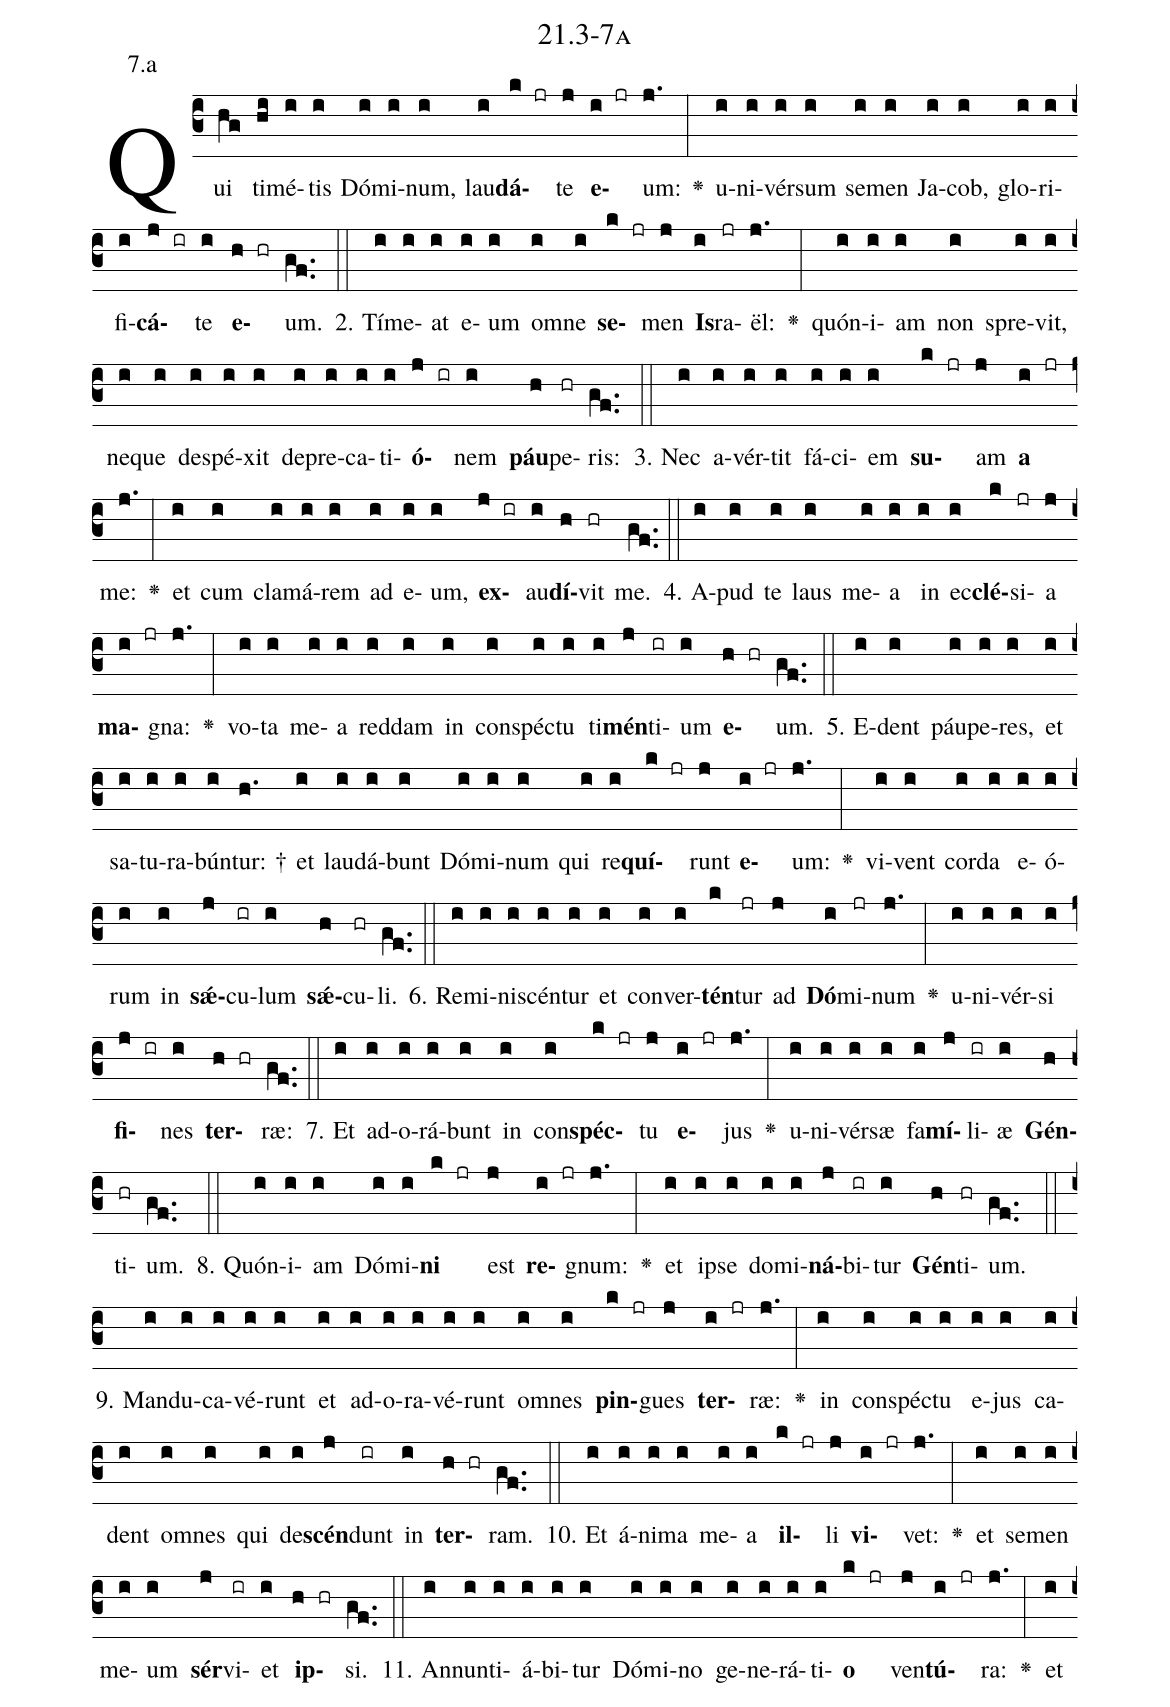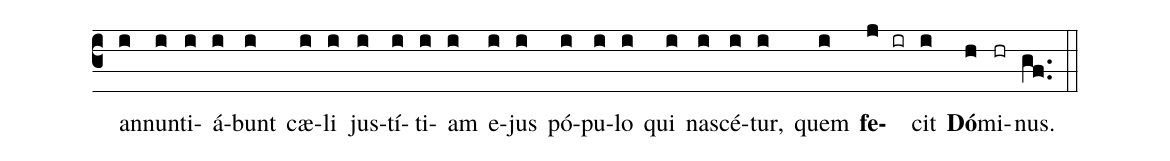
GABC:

name: 21.3-7a;
annotation: 7.a;
%%
(c3)Qui(hg) ti(hi)mé(i)tis(i) Dó(i)mi(i)num,(i) lau(i)<b>dá</b>(k jr)te(j) <b>e</b>(i jr)um:(j.) <v>\greheightstar</v>(:) u(i)ni(i)vér(i)sum(i) se(i)men(i) Ja(i)cob,(i) glo(i)ri(i)fi(i)<b>cá</b>(j ir)te(i) <b>e</b>(h hr)um.(gf..) (::)
2. Tí(i)me(i)at(i) e(i)um(i) om(i)ne(i) <b>se</b>(k jr)men(j) <b>Is</b>(i)ra(jr)ël:(j.) <v>\greheightstar</v>(:) quón(i)i(i)am(i) non(i) spre(i)vit,(i) ne(i)que(i) de(i)spé(i)xit(i) de(i)pre(i)ca(i)ti(i)<b>ó</b>(j ir)nem(i) <b>páu</b>(h)pe(hr)ris:(gf..) (::)
3. Nec(i) a(i)vér(i)tit(i) fá(i)ci(i)em(i) <b>su</b>(k jr)am(j) <b>a</b>(i jr) me:(j.) <v>\greheightstar</v>(:) et(i) cum(i) cla(i)má(i)rem(i) ad(i) e(i)um,(i) <b>ex</b>(j ir)au(i)<b>dí</b>(h)vit(hr) me.(gf..) (::)
4. A(i)pud(i) te(i) laus(i) me(i)a(i) in(i) ec(i)<b>clé</b>(k)si(jr)a(j) <b>ma</b>(i jr)gna:(j.) <v>\greheightstar</v>(:) vo(i)ta(i) me(i)a(i) red(i)dam(i) in(i) con(i)spéc(i)tu(i) ti(i)<b>mén</b>(j)ti(ir)um(i) <b>e</b>(h hr)um.(gf..) (::)
5. E(i)dent(i) páu(i)pe(i)res,(i) et(i) sa(i)tu(i)ra(i)bún(i)tur: †(h.) et(i) lau(i)dá(i)bunt(i) Dó(i)mi(i)num(i) qui(i) re(i)<b>quí</b>(k jr)runt(j) <b>e</b>(i jr)um:(j.) <v>\greheightstar</v>(:) vi(i)vent(i) cor(i)da(i) e(i)ó(i)rum(i) in(i) <b>sǽ</b>(j)cu(ir)lum(i) <b>sǽ</b>(h)cu(hr)li.(gf..) (::)
6. Re(i)mi(i)ni(i)scén(i)tur(i) et(i) con(i)ver(i)<b>tén</b>(k)tur(jr) ad(j) <b>Dó</b>(i)mi(jr)num(j.) <v>\greheightstar</v>(:) u(i)ni(i)vér(i)si(i) <b>fi</b>(j ir)nes(i) <b>ter</b>(h hr)ræ:(gf..) (::)
7. Et(i) ad(i)o(i)rá(i)bunt(i) in(i) con(i)<b>spéc</b>(k jr)tu(j) <b>e</b>(i jr)jus(j.) <v>\greheightstar</v>(:) u(i)ni(i)vér(i)sæ(i) fa(i)<b>mí</b>(j)li(ir)æ(i) <b>Gén</b>(h)ti(hr)um.(gf..) (::)
8. Quón(i)i(i)am(i) Dó(i)mi(i)<b>ni</b>(k jr) est(j) <b>re</b>(i jr)gnum:(j.) <v>\greheightstar</v>(:) et(i) ip(i)se(i) do(i)mi(i)<b>ná</b>(j)bi(ir)tur(i) <b>Gén</b>(h)ti(hr)um.(gf..) (::)
9. Man(i)du(i)ca(i)vé(i)runt(i) et(i) ad(i)o(i)ra(i)vé(i)runt(i) om(i)nes(i) <b>pin</b>(k jr)gues(j) <b>ter</b>(i jr)ræ:(j.) <v>\greheightstar</v>(:) in(i) con(i)spéc(i)tu(i) e(i)jus(i) ca(i)dent(i) om(i)nes(i) qui(i) de(i)<b>scén</b>(j)dunt(ir) in(i) <b>ter</b>(h hr)ram.(gf..) (::)
10. Et(i) á(i)ni(i)ma(i) me(i)a(i) <b>il</b>(k jr)li(j) <b>vi</b>(i jr)vet:(j.) <v>\greheightstar</v>(:) et(i) se(i)men(i) me(i)um(i) <b>sér</b>(j)vi(ir)et(i) <b>ip</b>(h hr)si.(gf..) (::)
11. An(i)nun(i)ti(i)á(i)bi(i)tur(i) Dó(i)mi(i)no(i) ge(i)ne(i)rá(i)ti(i)<b>o</b>(k jr) ven(j)<b>tú</b>(i jr)ra:(j.) <v>\greheightstar</v>(:) et(i) an(i)nun(i)ti(i)á(i)bunt(i) cæ(i)li(i) jus(i)tí(i)ti(i)am(i) e(i)jus(i) pó(i)pu(i)lo(i) qui(i) na(i)scé(i)tur,(i) quem(i) <b>fe</b>(j ir)cit(i) <b>Dó</b>(h)mi(hr)nus.(gf..) (::)
